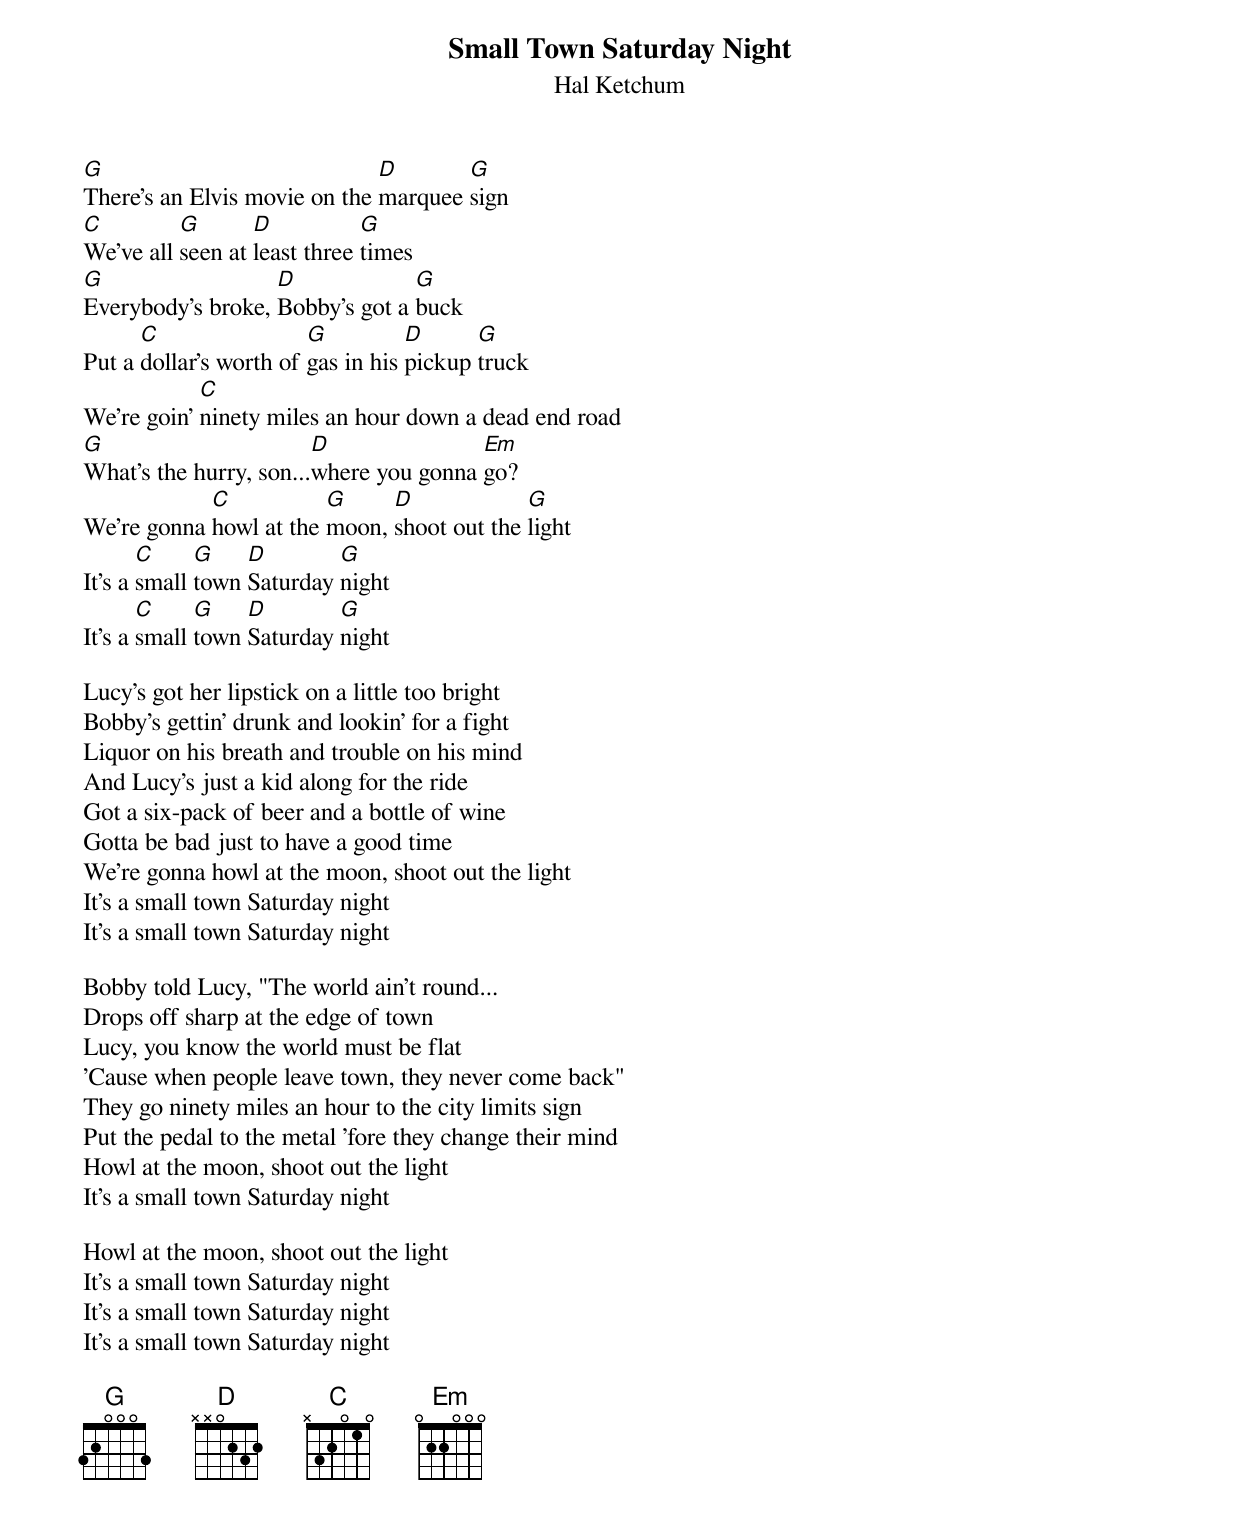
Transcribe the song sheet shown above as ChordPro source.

{title:Small Town Saturday Night}
{subtitle:Hal Ketchum}
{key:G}

[G]There's an Elvis movie on the [D]marquee [G]sign
[C]We've all [G]seen at [D]least three [G]times
[G]Everybody's broke, [D]Bobby's got a [G]buck
Put a [C]dollar's worth of [G]gas in his [D]pickup [G]truck
We're goin' [C]ninety miles an hour down a dead end road
[G]What's the hurry, son...[D]where you gonna [Em]go?
We're gonna [C]howl at the [G]moon, [D]shoot out the [G]light
It's a [C]small [G]town [D]Saturday [G]night
It's a [C]small [G]town [D]Saturday [G]night

Lucy's got her lipstick on a little too bright
Bobby's gettin' drunk and lookin' for a fight
Liquor on his breath and trouble on his mind
And Lucy's just a kid along for the ride
Got a six-pack of beer and a bottle of wine
Gotta be bad just to have a good time
We're gonna howl at the moon, shoot out the light
It's a small town Saturday night
It's a small town Saturday night

Bobby told Lucy, "The world ain't round...
Drops off sharp at the edge of town
Lucy, you know the world must be flat
'Cause when people leave town, they never come back"
They go ninety miles an hour to the city limits sign
Put the pedal to the metal 'fore they change their mind
Howl at the moon, shoot out the light
It's a small town Saturday night

Howl at the moon, shoot out the light
It's a small town Saturday night
It's a small town Saturday night
It's a small town Saturday night

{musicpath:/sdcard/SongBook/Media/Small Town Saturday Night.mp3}
